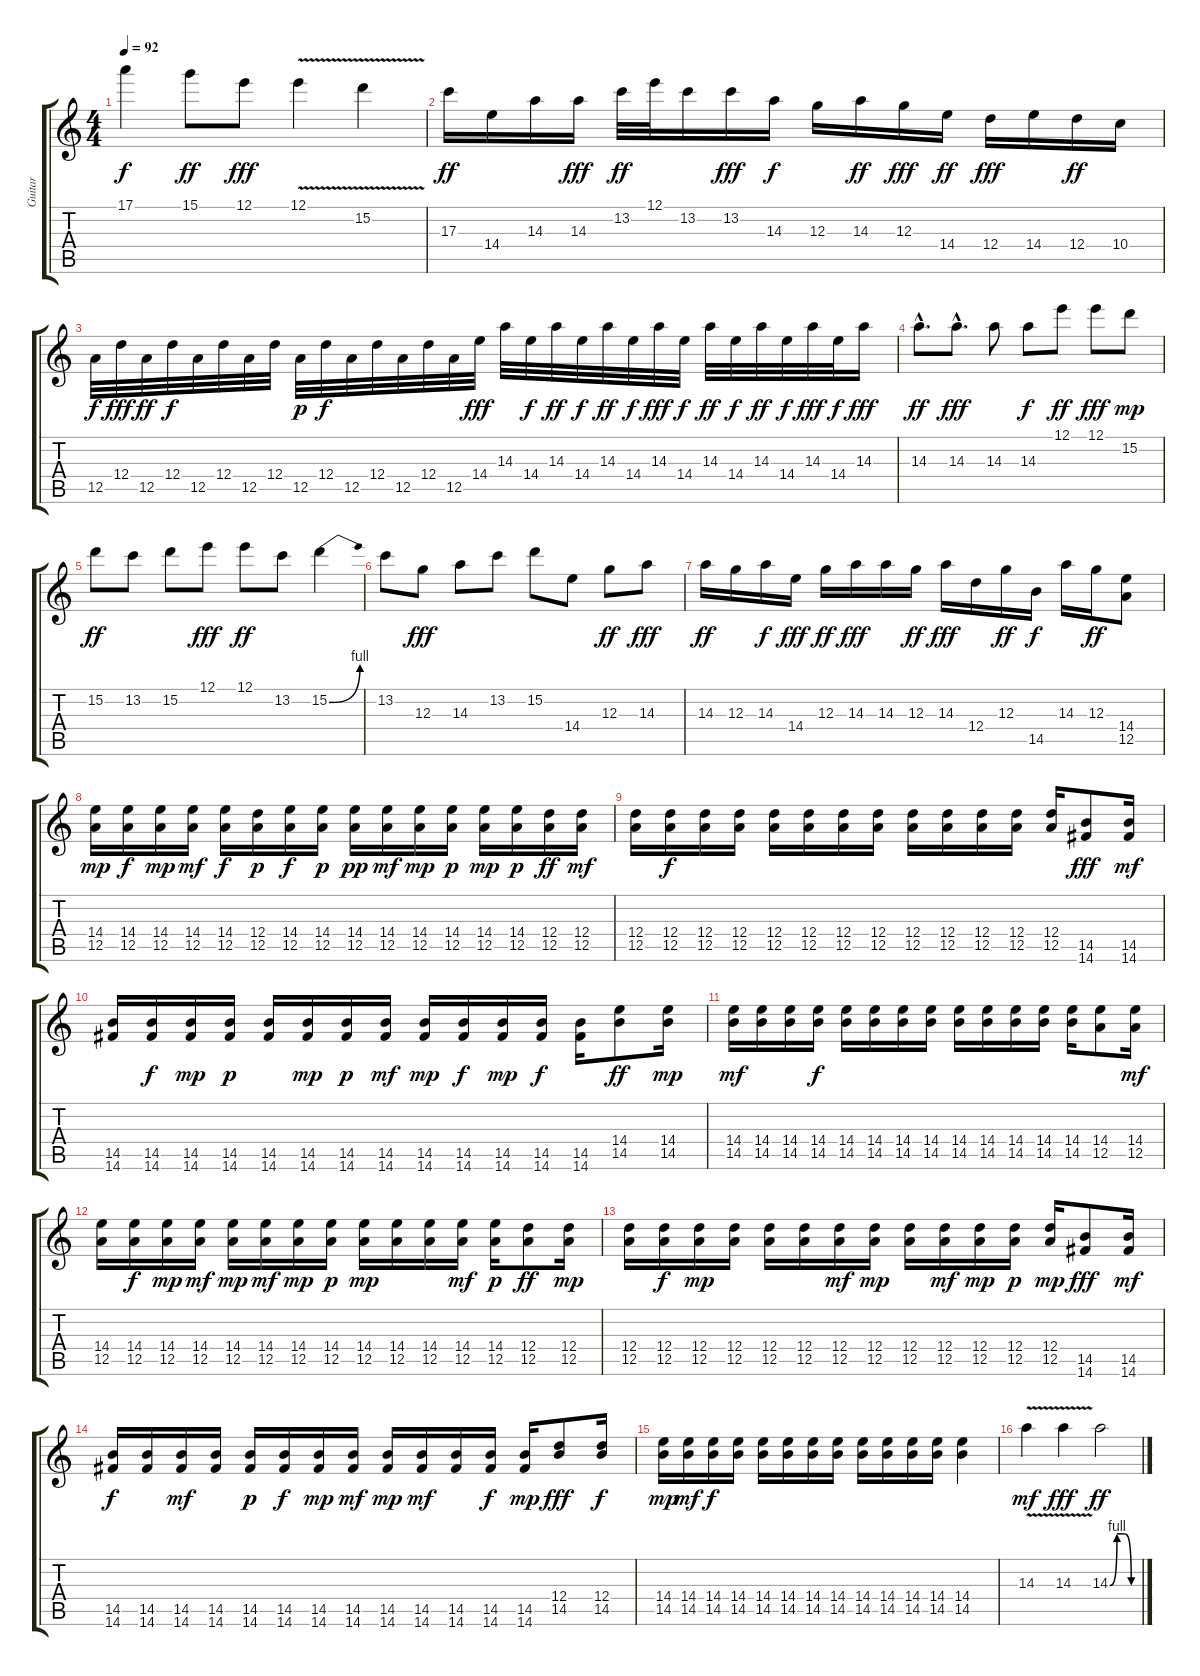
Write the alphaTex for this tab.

\track ("Guitar" "Guitar") {instrument distortionguitar}
\staff {score tabs}
\tuning (E4 B3 G3 D3 A2 E2) {hide}
\ts (4 4)
\tempo 92
\clef g2
\ks c
17.1{t}.4{dy f} 15.1.8{dy ff} 12.1.8{dy fff} 12.1{v}.4 15.2{v}.4 |
17.3.16{dy ff} 14.4.16 14.3.16 14.3.16{dy fff} 13.2.32{dy ff} 12.1.32 13.2.16 13.2.16{dy fff} 14.3.16{dy f} 12.3.16 14.3.16{dy ff} 12.3.16{dy fff} 14.4.16{dy ff} 12.4.16{dy fff} 14.4.16 12.4.16{dy ff} 10.4.16 |
12.5.32{dy f} 12.4.32{dy fff} 12.5.32{dy ff} 12.4.32{dy f} 12.5.32 12.4.32 12.5.32 12.4.32 12.5.32{dy p} 12.4.32{dy f} 12.5.32 12.4.32 12.5.32 12.4.32 12.5.32 14.4.32{dy fff} 14.3.32 14.4.32{dy f} 14.3.32{dy ff} 14.4.32{dy f} 14.3.32{dy ff} 14.4.32{dy f} 14.3.32{dy fff} 14.4.32{dy f} 14.3.32{dy ff} 14.4.32{dy f} 14.3.32{dy ff} 14.4.32{dy f} 14.3.32{dy fff} 14.4.32{dy f} 14.3.16{dy fff} |
14.3{hac}.8{d dy ff} 14.3{hac}.8{d dy fff} 14.3.8 14.3.8{dy f} 12.1.8{dy ff} 12.1.8{dy fff} 15.2.8{dy mp} |
15.2.8{dy ff} 13.2.8 15.2.8 12.1.8{dy fff} 12.1.8{dy ff} 13.2.8 15.2{be (bend 0 0 60 4)}.4 |
13.2.8 12.3.8{dy fff} 14.3.8 13.2.8 15.2.8 14.4.8 12.3.8{dy ff} 14.3.8{dy fff} |
14.3.16{dy ff} 12.3.16 14.3.16{dy f} 14.4.16{dy fff} 12.3.16{dy ff} 14.3.16{dy fff} 14.3.16 12.3.16{dy ff} 14.3.16{dy fff} 12.4.16 12.3.16{dy ff} 14.5.16{dy f} 14.3.16 12.3.16{dy ff} (14.4 12.5).8 |
(14.4 12.5).16{dy mp} (14.4 12.5).16{dy f} (14.4 12.5).16{dy mp} (14.4 12.5).16{dy mf} (14.4 12.5).16{dy f} (12.4 12.5).16{dy p} (14.4 12.5).16{dy f} (14.4 12.5).16{dy p} (14.4 12.5).16{dy pp} (14.4 12.5).16{dy mf} (14.4 12.5).16{dy mp} (14.4 12.5).16{dy p} (14.4 12.5).16{dy mp} (14.4 12.5).16{dy p} (12.4 12.5).16{dy ff} (12.4 12.5).16{dy mf} |
(12.4 12.5).16 (12.4 12.5).16{dy f} (12.4 12.5).16 (12.4 12.5).16 (12.4 12.5).16 (12.4 12.5).16 (12.4 12.5).16 (12.4 12.5).16 (12.4 12.5).16 (12.4 12.5).16 (12.4 12.5).16 (12.4 12.5).16 (12.4 12.5).16 (14.5 14.6).8{dy fff} (14.5 14.6).16{dy mf} |
(14.5 14.6).16 (14.5 14.6).16{dy f} (14.5 14.6).16{dy mp} (14.5 14.6).16{dy p} (14.5 14.6).16 (14.5 14.6).16{dy mp} (14.5 14.6).16{dy p} (14.5 14.6).16{dy mf} (14.5 14.6).16{dy mp} (14.5 14.6).16{dy f} (14.5 14.6).16{dy mp} (14.5 14.6).16{dy f} (14.5 14.6).16 (14.4 14.5).8{dy ff} (14.4 14.5).16{dy mp} |
(14.4 14.5).16{dy mf} (14.4 14.5).16 (14.4 14.5).16 (14.4 14.5).16{dy f} (14.4 14.5).16 (14.4 14.5).16 (14.4 14.5).16 (14.4 14.5).16 (14.4 14.5).16 (14.4 14.5).16 (14.4 14.5).16 (14.4 14.5).16 (14.4 14.5).16 (14.4 12.5).8 (14.4 12.5).16{dy mf} |
(14.4 12.5).16 (14.4 12.5).16{dy f} (14.4 12.5).16{dy mp} (14.4 12.5).16{dy mf} (14.4 12.5).16{dy mp} (14.4 12.5).16{dy mf} (14.4 12.5).16{dy mp} (14.4 12.5).16{dy p} (14.4 12.5).16{dy mp} (14.4 12.5).16 (14.4 12.5).16 (14.4 12.5).16{dy mf} (14.4 12.5).16{dy p} (12.4 12.5).8{dy ff} (12.4 12.5).16{dy mp} |
(12.4 12.5).16 (12.4 12.5).16{dy f} (12.4 12.5).16{dy mp} (12.4 12.5).16 (12.4 12.5).16 (12.4 12.5).16 (12.4 12.5).16{dy mf} (12.4 12.5).16{dy mp} (12.4 12.5).16 (12.4 12.5).16{dy mf} (12.4 12.5).16{dy mp} (12.4 12.5).16{dy p} (12.4 12.5).16{dy mp} (14.5 14.6).8{dy fff} (14.5 14.6).16{dy mf} |
(14.5 14.6).16{dy f} (14.5 14.6).16 (14.5 14.6).16{dy mf} (14.5 14.6).16 (14.5 14.6).16{dy p} (14.5 14.6).16{dy f} (14.5 14.6).16{dy mp} (14.5 14.6).16{dy mf} (14.5 14.6).16{dy mp} (14.5 14.6).16{dy mf} (14.5 14.6).16 (14.5 14.6).16{dy f} (14.5 14.6).16{dy mp} (12.4 14.5).8{dy fff} (12.4 14.5).16{dy f} |
(14.4 14.5).16{dy mp} (14.4 14.5).16{dy mf} (14.4 14.5).16{dy f} (14.4 14.5).16 (14.4 14.5).16 (14.4 14.5).16 (14.4 14.5).16 (14.4 14.5).16 (14.4 14.5).16 (14.4 14.5).16 (14.4 14.5).16 (14.4 14.5).16 (14.4 14.5).4 |
14.3{v}.4{dy mf} 14.3{v}.4{dy fff} 14.3{be (custom 0 0 15 4 30 4 45 0 60 0)}.2{dy ff}
